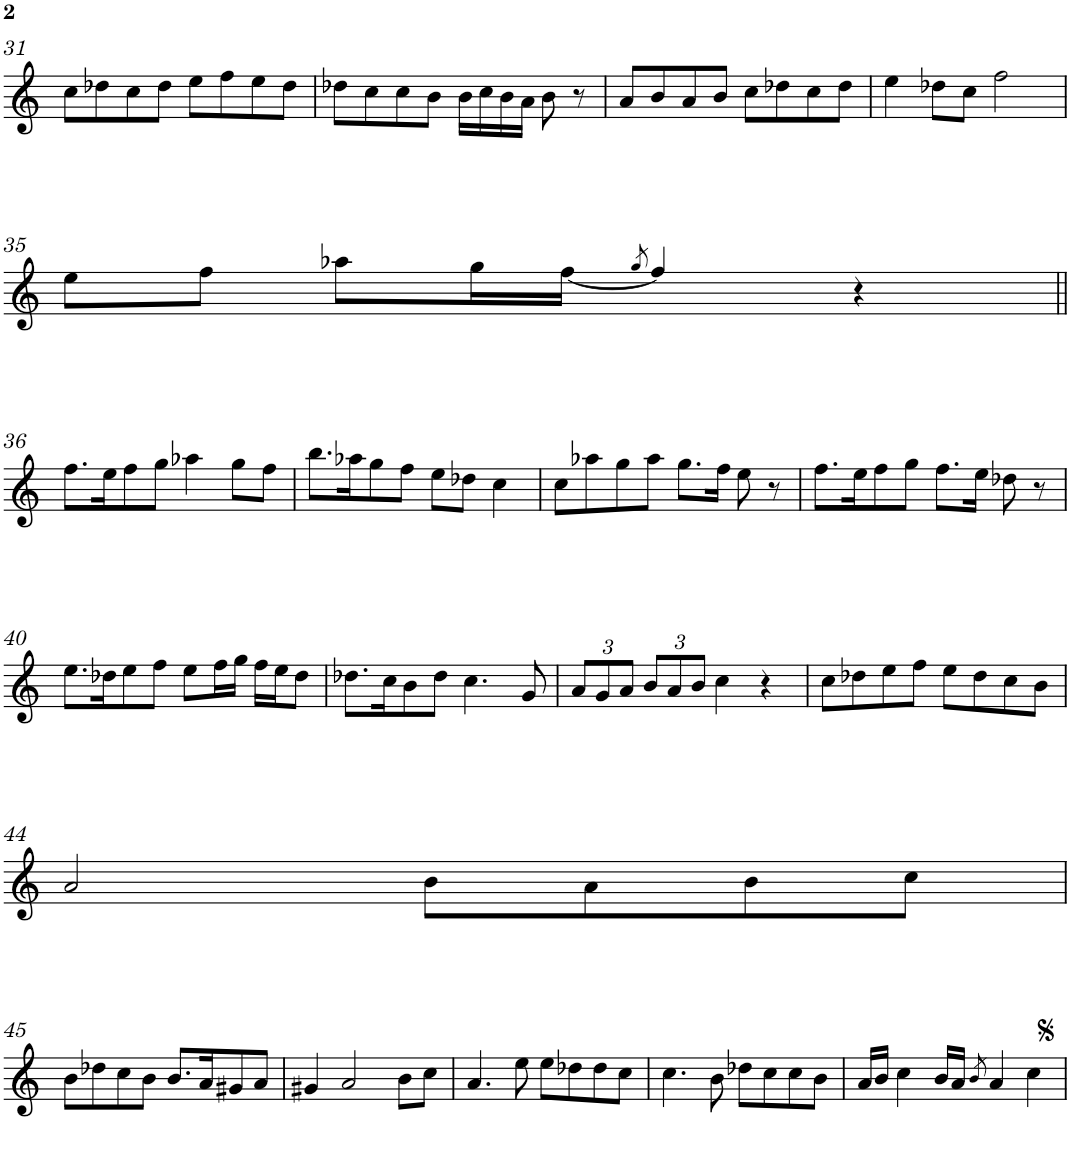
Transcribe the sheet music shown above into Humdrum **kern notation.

**kern
*part1
*staff1
*I"Piano
*I'Pno.
!!LO:PB:g=z
*clefG2
*k[]
*M4/4
*met(c)
=31
8cc\L
8dd-X\
8cc\
8dd-\J
8ee\L
8ff\
8ee\
8dd-\J
=32
8dd-X\L
8cc\
8cc\
8b\J
16b\LL
16cc\
16b\
16a\JJ
8b\
8r
=33
8a/L
8b/
8a/
8b/J
8cc\L
8dd-X\
8cc\
8dd-\J
=34
4ee\
8dd-X\L
8cc\J
2ff\
!!LO:LB:g=z
=35
8ee\L
8ff\J
8aa-X\L
16gg\L
[<16ff\JJ
8qgg/
4ff/]
4r
!!LO:LB:g=z
=36||
8.ff\L
16ee\K
8ff\
8gg\J
4aa-X\
8gg\L
8ff\J
=37
8.bb\L
16aa-X\K
8gg\
8ff\J
8ee\L
8dd-X\J
4cc\
=38
8cc\L
8aa-X\
8gg\
8aa-\J
8.gg\L
16ff\Jk
8ee\
8r
=39
8.ff\L
16ee\K
8ff\
8gg\J
8.ff\L
16ee\Jk
8dd-X\
8r
!!LO:LB:g=z
=40
8.ee\L
16dd-X\K
8ee\
8ff\J
8ee\L
16ff\L
16gg\JJ
16ff\LL
16ee\J
8dd-\J
=41
8.dd-X\L
16cc\K
8b\
8dd-\J
4.cc\
8g/
=42
*Xbrackettup
12a/L
12g/
12a/J
12b/L
12a/
12b/J
4cc\
4r
=43
8cc\L
8dd-X\
8ee\
8ff\J
8ee\L
8dd-\
8cc\
8b\J
!!LO:LB:g=z
=44
2a/
8b\L
8a\
8b\
8cc\J
!!LO:LB:g=z
=45
8b\L
8dd-X\
8cc\
8b\J
8.b/L
16a/K
8g#X/
8a/J
=46
4g#X/
2a/
8b\L
8cc\J
=47
4.a/
8ee\
8ee\L
8dd-X\
8dd-\
8cc\J
=48
4.cc\
8b\
8dd-X\L
8cc\
8cc\
8b\J
=49
16a/LL
16b/JJ
4cc\
16b/LL
16a/JJ
8qb/
4a/
4cc\
=
*-
